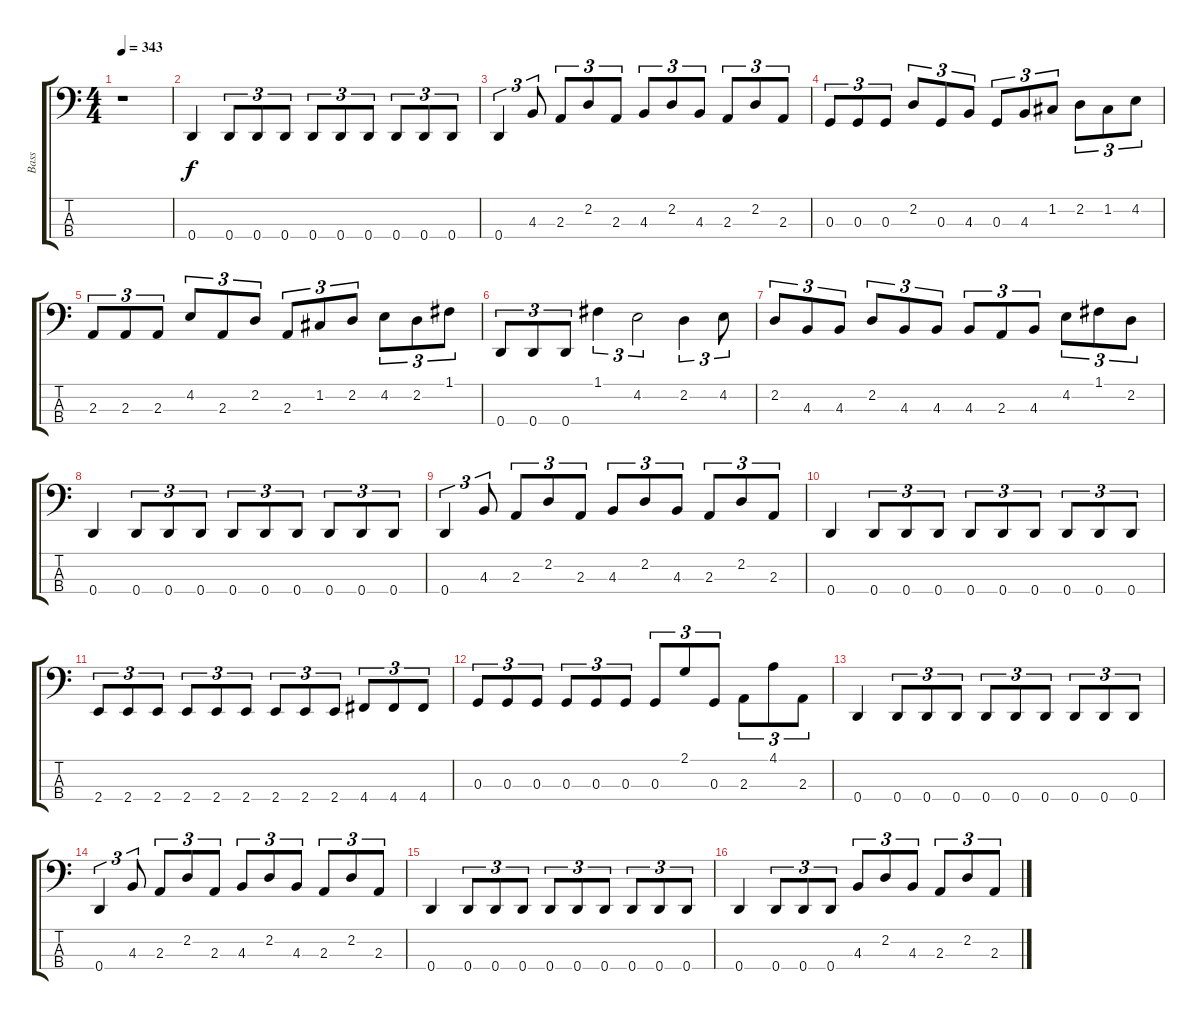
\track ("Bass" "Bass") {instrument electricbassfinger}
\staff {score tabs}
\tuning (F2 C2 G1 D1) {hide}
\ts (4 4)
\tempo 343
\clef f4
\ks c
r.1{dy f instrument electricbassfinger} |
0.4.4 0.4.8{tu (3 2)} 0.4.8{tu (3 2)} 0.4.8{tu (3 2)} 0.4.8{tu (3 2)} 0.4.8{tu (3 2)} 0.4.8{tu (3 2)} 0.4.8{tu (3 2)} 0.4.8{tu (3 2)} 0.4.8{tu (3 2)} |
0.4.4{tu (3 2)} 4.3.8{tu (3 2)} 2.3.8{tu (3 2)} 2.2.8{tu (3 2)} 2.3.8{tu (3 2)} 4.3.8{tu (3 2)} 2.2.8{tu (3 2)} 4.3.8{tu (3 2)} 2.3.8{tu (3 2)} 2.2.8{tu (3 2)} 2.3.8{tu (3 2)} |
0.3.8{tu (3 2)} 0.3.8{tu (3 2)} 0.3.8{tu (3 2)} 2.2.8{tu (3 2)} 0.3.8{tu (3 2)} 4.3.8{tu (3 2)} 0.3.8{tu (3 2)} 4.3.8{tu (3 2)} 1.2.8{tu (3 2)} 2.2.8{tu (3 2)} 1.2.8{tu (3 2)} 4.2.8{tu (3 2)} |
2.3.8{tu (3 2)} 2.3.8{tu (3 2)} 2.3.8{tu (3 2)} 4.2.8{tu (3 2)} 2.3.8{tu (3 2)} 2.2.8{tu (3 2)} 2.3.8{tu (3 2)} 1.2.8{tu (3 2)} 2.2.8{tu (3 2)} 4.2.8{tu (3 2)} 2.2.8{tu (3 2)} 1.1.8{tu (3 2)} |
0.4.8{tu (3 2)} 0.4.8{tu (3 2)} 0.4.8{tu (3 2)} 1.1.4{tu (3 2)} 4.2.2{tu (3 2)} 2.2.4{tu (3 2)} 4.2.8{tu (3 2)} |
2.2.8{tu (3 2)} 4.3.8{tu (3 2)} 4.3.8{tu (3 2)} 2.2.8{tu (3 2)} 4.3.8{tu (3 2)} 4.3.8{tu (3 2)} 4.3.8{tu (3 2)} 2.3.8{tu (3 2)} 4.3.8{tu (3 2)} 4.2.8{tu (3 2)} 1.1.8{tu (3 2)} 2.2.8{tu (3 2)} |
0.4.4 0.4.8{tu (3 2)} 0.4.8{tu (3 2)} 0.4.8{tu (3 2)} 0.4.8{tu (3 2)} 0.4.8{tu (3 2)} 0.4.8{tu (3 2)} 0.4.8{tu (3 2)} 0.4.8{tu (3 2)} 0.4.8{tu (3 2)} |
0.4.4{tu (3 2)} 4.3.8{tu (3 2)} 2.3.8{tu (3 2)} 2.2.8{tu (3 2)} 2.3.8{tu (3 2)} 4.3.8{tu (3 2)} 2.2.8{tu (3 2)} 4.3.8{tu (3 2)} 2.3.8{tu (3 2)} 2.2.8{tu (3 2)} 2.3.8{tu (3 2)} |
0.4.4 0.4.8{tu (3 2)} 0.4.8{tu (3 2)} 0.4.8{tu (3 2)} 0.4.8{tu (3 2)} 0.4.8{tu (3 2)} 0.4.8{tu (3 2)} 0.4.8{tu (3 2)} 0.4.8{tu (3 2)} 0.4.8{tu (3 2)} |
2.4.8{tu (3 2)} 2.4.8{tu (3 2)} 2.4.8{tu (3 2)} 2.4.8{tu (3 2)} 2.4.8{tu (3 2)} 2.4.8{tu (3 2)} 2.4.8{tu (3 2)} 2.4.8{tu (3 2)} 2.4.8{tu (3 2)} 4.4.8{tu (3 2)} 4.4.8{tu (3 2)} 4.4.8{tu (3 2)} |
0.3.8{tu (3 2)} 0.3.8{tu (3 2)} 0.3.8{tu (3 2)} 0.3.8{tu (3 2)} 0.3.8{tu (3 2)} 0.3.8{tu (3 2)} 0.3.8{tu (3 2)} 2.1.8{tu (3 2)} 0.3.8{tu (3 2)} 2.3.8{tu (3 2)} 4.1.8{tu (3 2)} 2.3.8{tu (3 2)} |
0.4.4 0.4.8{tu (3 2)} 0.4.8{tu (3 2)} 0.4.8{tu (3 2)} 0.4.8{tu (3 2)} 0.4.8{tu (3 2)} 0.4.8{tu (3 2)} 0.4.8{tu (3 2)} 0.4.8{tu (3 2)} 0.4.8{tu (3 2)} |
0.4.4{tu (3 2)} 4.3.8{tu (3 2)} 2.3.8{tu (3 2)} 2.2.8{tu (3 2)} 2.3.8{tu (3 2)} 4.3.8{tu (3 2)} 2.2.8{tu (3 2)} 4.3.8{tu (3 2)} 2.3.8{tu (3 2)} 2.2.8{tu (3 2)} 2.3.8{tu (3 2)} |
0.4.4 0.4.8{tu (3 2)} 0.4.8{tu (3 2)} 0.4.8{tu (3 2)} 0.4.8{tu (3 2)} 0.4.8{tu (3 2)} 0.4.8{tu (3 2)} 0.4.8{tu (3 2)} 0.4.8{tu (3 2)} 0.4.8{tu (3 2)} |
0.4.4 0.4.8{tu (3 2)} 0.4.8{tu (3 2)} 0.4.8{tu (3 2)} 4.3.8{tu (3 2)} 2.2.8{tu (3 2)} 4.3.8{tu (3 2)} 2.3.8{tu (3 2)} 2.2.8{tu (3 2)} 2.3.8{tu (3 2)}
